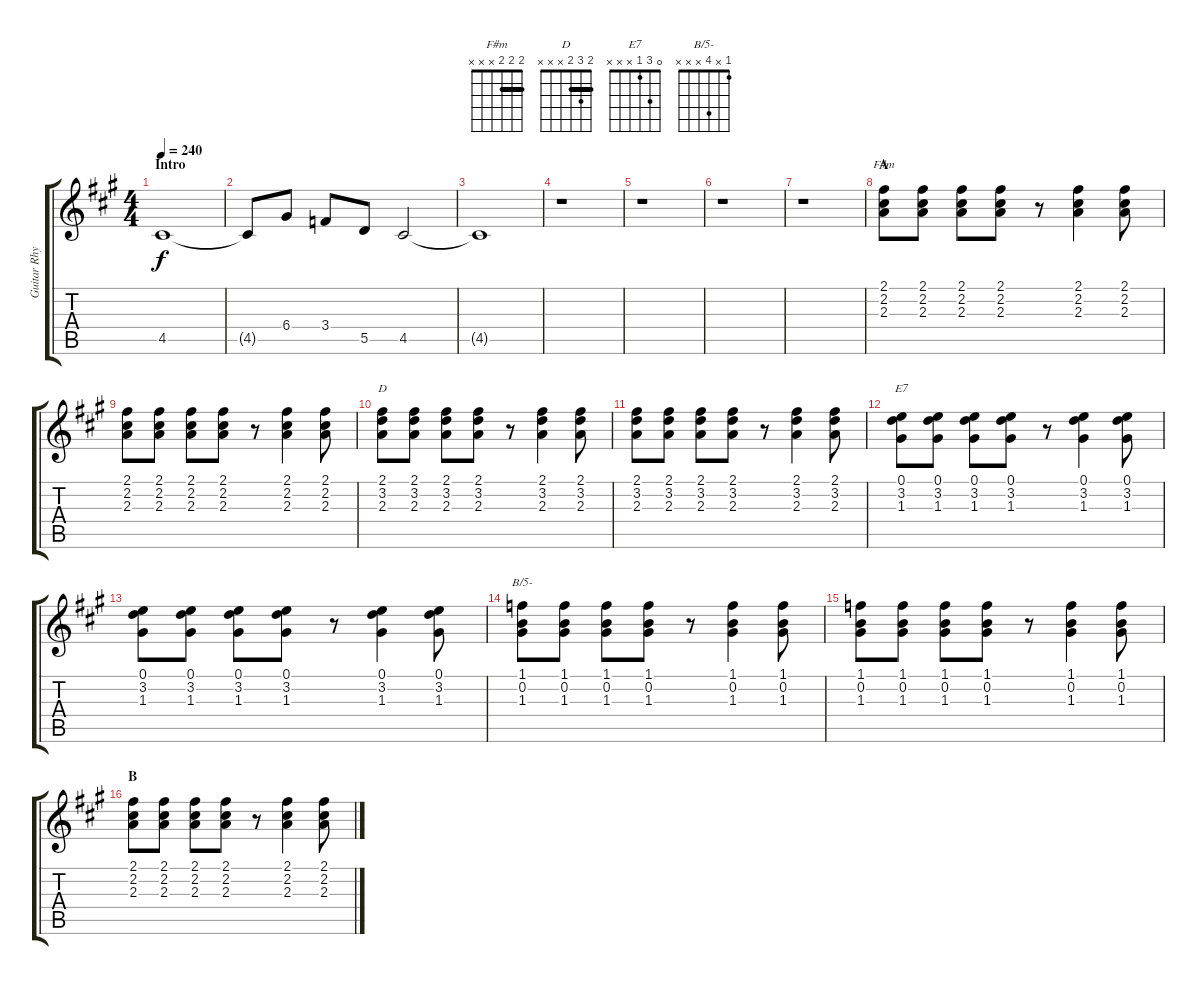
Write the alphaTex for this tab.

\track ("Guitar Rhytm" "Guitar Rhy") {instrument acousticguitarnylon}
\staff {score tabs}
\tuning (E4 B3 G3 D3 A2 E2) {hide}
\chord ("F#m" 2 2 2 x x x) {barre 2}
\chord ("D" 2 3 2 x x x) {barre 2}
\chord ("E7" 0 3 1 x x x)
\chord ("B/5-" 1 x 4 x x x)
\ts (4 4)
\section ("" "Intro")
\tempo 240
\clef g2
\ks a
4.5.1{dy f instrument acousticguitarnylon} |
4.5{t}.8 6.4.8 3.4.8 5.5.8 4.5.2 |
4.5{t}.1 |
r.1 |
r.1 |
r.1 |
r.1 |
\section ("" "A")
(2.1 2.2 2.3).8{ch "F#m"} (2.1 2.2 2.3).8 (2.1 2.2 2.3).8 (2.1 2.2 2.3).8 r.8 (2.1 2.2 2.3).4 (2.1 2.2 2.3).8 |
(2.1 2.2 2.3).8 (2.1 2.2 2.3).8 (2.1 2.2 2.3).8 (2.1 2.2 2.3).8 r.8 (2.1 2.2 2.3).4 (2.1 2.2 2.3).8 |
(2.1 3.2 2.3).8{ch "D"} (2.1 3.2 2.3).8 (2.1 3.2 2.3).8 (2.1 3.2 2.3).8 r.8 (2.1 3.2 2.3).4 (2.1 3.2 2.3).8 |
(2.1 3.2 2.3).8 (2.1 3.2 2.3).8 (2.1 3.2 2.3).8 (2.1 3.2 2.3).8 r.8 (2.1 3.2 2.3).4 (2.1 3.2 2.3).8 |
(0.1 3.2 1.3).8{ch "E7"} (0.1 3.2 1.3).8 (0.1 3.2 1.3).8 (0.1 3.2 1.3).8 r.8 (0.1 3.2 1.3).4 (0.1 3.2 1.3).8 |
(0.1 3.2 1.3).8 (0.1 3.2 1.3).8 (0.1 3.2 1.3).8 (0.1 3.2 1.3).8 r.8 (0.1 3.2 1.3).4 (0.1 3.2 1.3).8 |
(1.1 0.2 1.3).8{ch "B/5-"} (1.1 0.2 1.3).8 (1.1 0.2 1.3).8 (1.1 0.2 1.3).8 r.8 (1.1 0.2 1.3).4 (1.1 0.2 1.3).8 |
(1.1 0.2 1.3).8 (1.1 0.2 1.3).8 (1.1 0.2 1.3).8 (1.1 0.2 1.3).8 r.8 (1.1 0.2 1.3).4 (1.1 0.2 1.3).8 |
\section ("" "B")
(2.1 2.2 2.3).8 (2.1 2.2 2.3).8 (2.1 2.2 2.3).8 (2.1 2.2 2.3).8 r.8 (2.1 2.2 2.3).4 (2.1 2.2 2.3).8
